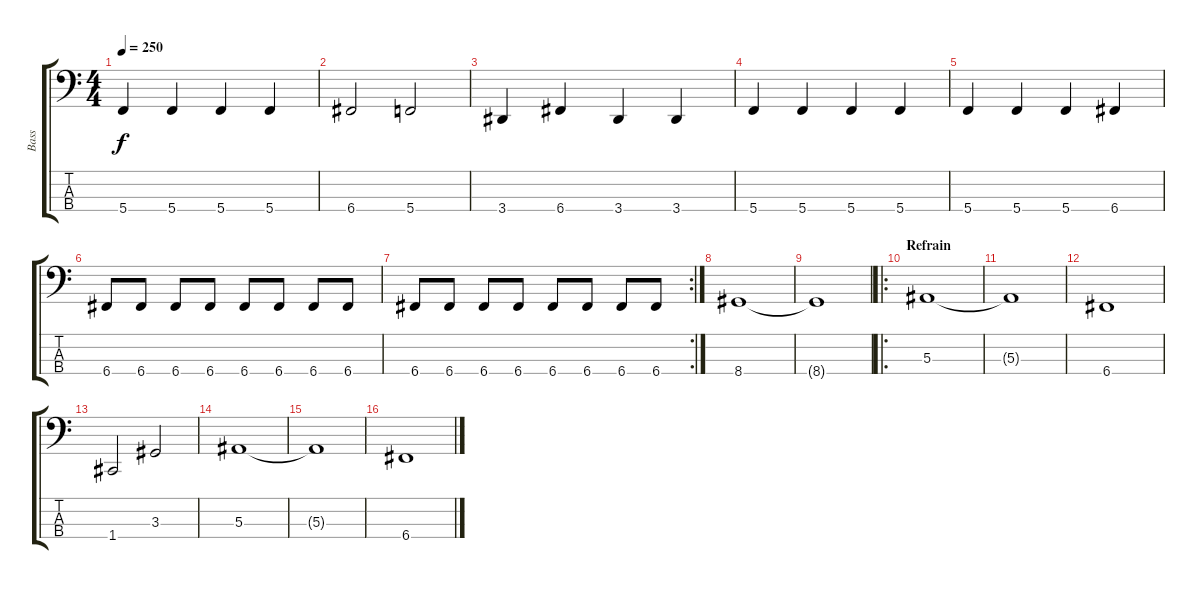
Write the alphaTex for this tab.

\track ("Bass" "Bass") {instrument electricbassfinger}
\staff {score tabs}
\tuning (Eb2 Bb1 F1 C1) {hide}
\ts (4 4)
\tempo 250
\clef f4
\ks c
5.4.4{dy f} 5.4.4 5.4.4 5.4.4 |
6.4.2 5.4.2 |
3.4.4 6.4.4 3.4.4 3.4.4 |
5.4.4 5.4.4 5.4.4 5.4.4 |
5.4.4 5.4.4 5.4.4 6.4.4 |
6.4.8 6.4.8 6.4.8 6.4.8 6.4.8 6.4.8 6.4.8 6.4.8 |
\rc 2
6.4.8 6.4.8 6.4.8 6.4.8 6.4.8 6.4.8 6.4.8 6.4.8 |
8.4.1 |
8.4{t}.1 |
\ro
\section ("" "Refrain")
5.3.1 |
5.3{t}.1 |
6.4.1 |
1.4.2 3.3.2 |
5.3.1 |
5.3{t}.1 |
6.4.1
